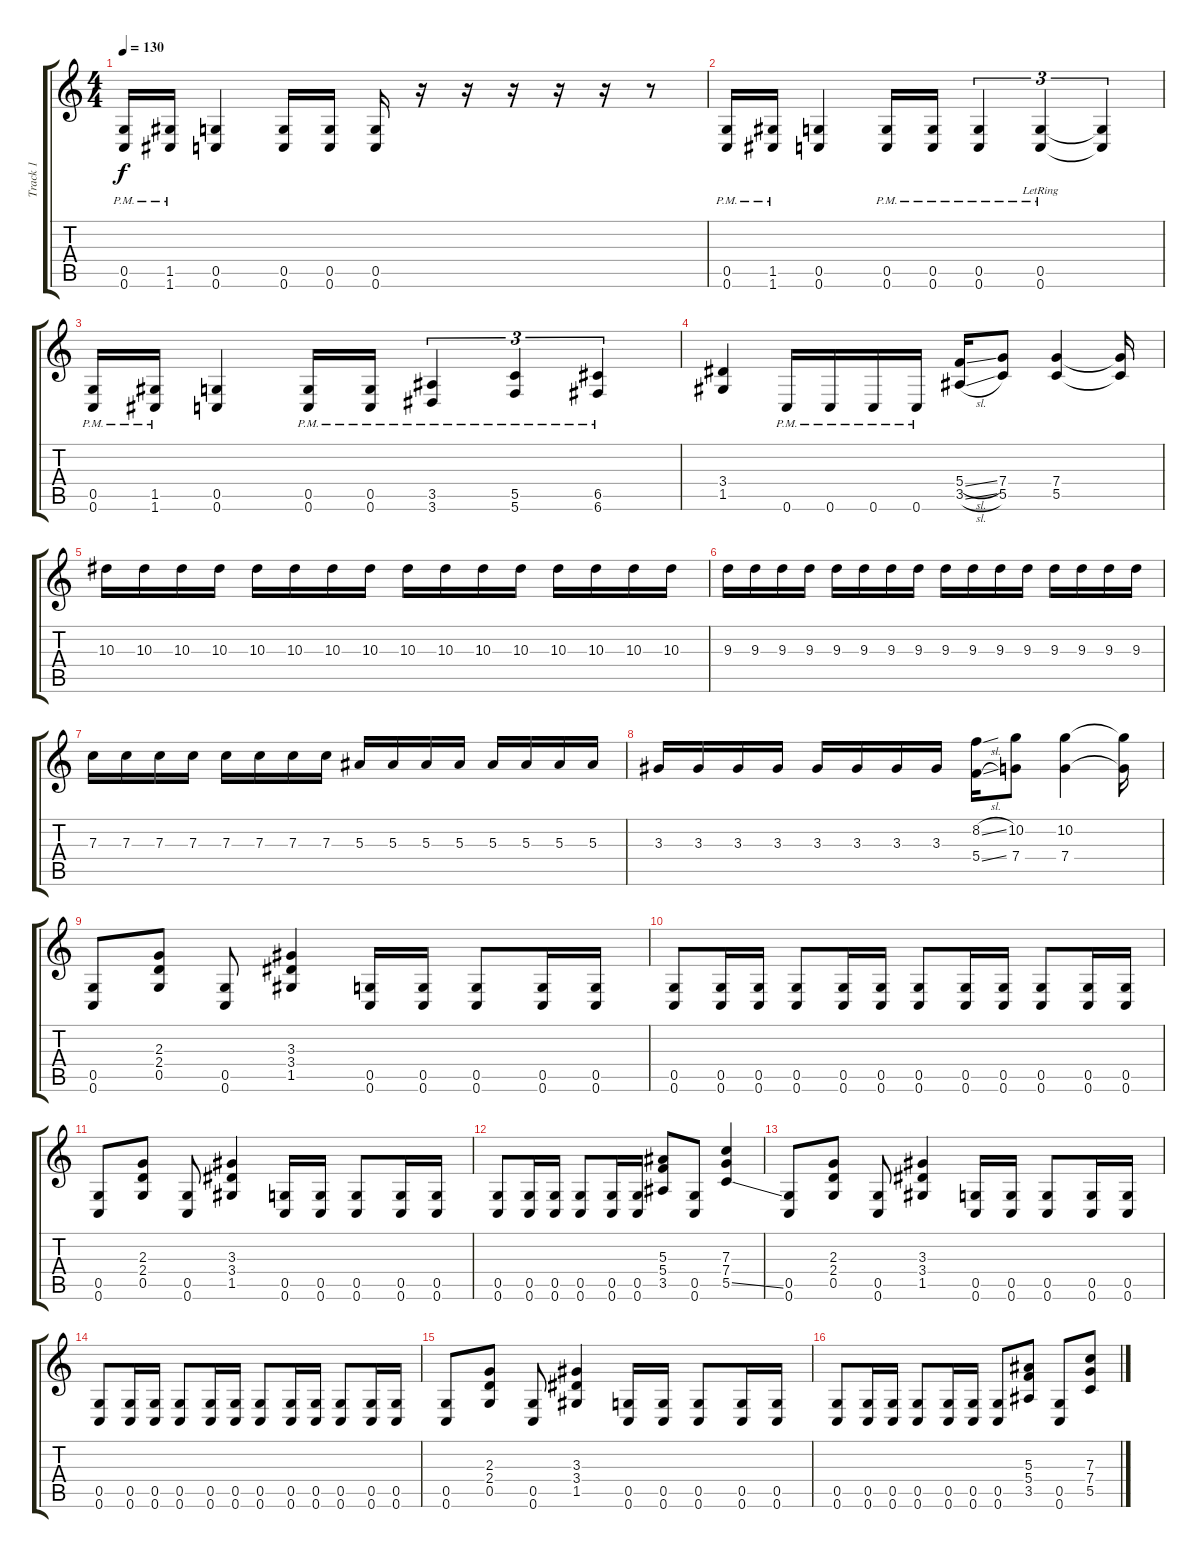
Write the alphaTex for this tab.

\track ("Track 1" "Track 1") {instrument distortionguitar}
\staff {score tabs}
\tuning (D4 A3 F3 C3 G2 C2) {hide}
\ts (4 4)
\tempo 130
\clef g2
\ks c
(0.5{pm} 0.6{pm}).16{dy f} (1.5{pm} 1.6{pm}).16 (0.5 0.6).4 (0.5 0.6).16 (0.5 0.6).16 (0.5 0.6).16 r.16 r.16 r.16 r.16 r.16 r.8 |
(0.5{pm} 0.6{pm}).16 (1.5{pm} 1.6{pm}).16 (0.5 0.6).4 (0.5{pm} 0.6{pm}).16 (0.5{pm} 0.6{pm}).16 (0.5{pm} 0.6{pm}).4{tu (3 2)} (0.5{pm lr} 0.6{pm lr}).4{tu (3 2)} (0.5{t} 0.6{t}).4{tu (3 2)} |
(0.5{pm} 0.6{pm}).16 (1.5{pm} 1.6{pm}).16 (0.5 0.6).4 (0.5{pm} 0.6{pm}).16 (0.5{pm} 0.6{pm}).16 (3.5{pm} 3.6{pm}).4{tu (3 2)} (5.5{pm} 5.6{pm}).4{tu (3 2)} (6.5{pm} 6.6{pm}).4{tu (3 2)} |
(3.4 1.5).4 0.6{pm}.16 0.6{pm}.16 0.6{pm}.16 0.6{pm}.16 (5.4{sl} 3.5{sl}).16 (7.4 5.5).8 (7.4 5.5).4 (7.4{t} 5.5{t}).16 |
10.3.16 10.3.16 10.3.16 10.3.16 10.3.16 10.3.16 10.3.16 10.3.16 10.3.16 10.3.16 10.3.16 10.3.16 10.3.16 10.3.16 10.3.16 10.3.16 |
9.3.16 9.3.16 9.3.16 9.3.16 9.3.16 9.3.16 9.3.16 9.3.16 9.3.16 9.3.16 9.3.16 9.3.16 9.3.16 9.3.16 9.3.16 9.3.16 |
7.3.16 7.3.16 7.3.16 7.3.16 7.3.16 7.3.16 7.3.16 7.3.16 5.3.16 5.3.16 5.3.16 5.3.16 5.3.16 5.3.16 5.3.16 5.3.16 |
3.3.16 3.3.16 3.3.16 3.3.16 3.3.16 3.3.16 3.3.16 3.3.16 (8.2{sl} 5.4{sl}).16 (10.2 7.4).8 (10.2 7.4).4 (10.2{t} 7.4{t}).16 |
(0.5 0.6).8 (2.3 2.4 0.5).8 (0.5 0.6).8 (3.3 3.4 1.5).4 (0.5 0.6).16 (0.5 0.6).16 (0.5 0.6).8 (0.5 0.6).16 (0.5 0.6).16 |
(0.5 0.6).8 (0.5 0.6).16 (0.5 0.6).16 (0.5 0.6).8 (0.5 0.6).16 (0.5 0.6).16 (0.5 0.6).8 (0.5 0.6).16 (0.5 0.6).16 (0.5 0.6).8 (0.5 0.6).16 (0.5 0.6).16 |
(0.5 0.6).8 (2.3 2.4 0.5).8 (0.5 0.6).8 (3.3 3.4 1.5).4 (0.5 0.6).16 (0.5 0.6).16 (0.5 0.6).8 (0.5 0.6).16 (0.5 0.6).16 |
(0.5 0.6).8 (0.5 0.6).16 (0.5 0.6).16 (0.5 0.6).8 (0.5 0.6).16 (0.5 0.6).16 (5.3 5.4 3.5).8 (0.5 0.6).8 (7.3 7.4 5.5{ss}).4 |
(0.5 0.6).8 (2.3 2.4 0.5).8 (0.5 0.6).8 (3.3 3.4 1.5).4 (0.5 0.6).16 (0.5 0.6).16 (0.5 0.6).8 (0.5 0.6).16 (0.5 0.6).16 |
(0.5 0.6).8 (0.5 0.6).16 (0.5 0.6).16 (0.5 0.6).8 (0.5 0.6).16 (0.5 0.6).16 (0.5 0.6).8 (0.5 0.6).16 (0.5 0.6).16 (0.5 0.6).8 (0.5 0.6).16 (0.5 0.6).16 |
(0.5 0.6).8 (2.3 2.4 0.5).8 (0.5 0.6).8 (3.3 3.4 1.5).4 (0.5 0.6).16 (0.5 0.6).16 (0.5 0.6).8 (0.5 0.6).16 (0.5 0.6).16 |
(0.5 0.6).8 (0.5 0.6).16 (0.5 0.6).16 (0.5 0.6).8 (0.5 0.6).16 (0.5 0.6).16 (0.5 0.6).8 (5.3 5.4 3.5).8 (0.5 0.6).8 (7.3 7.4 5.5).8
